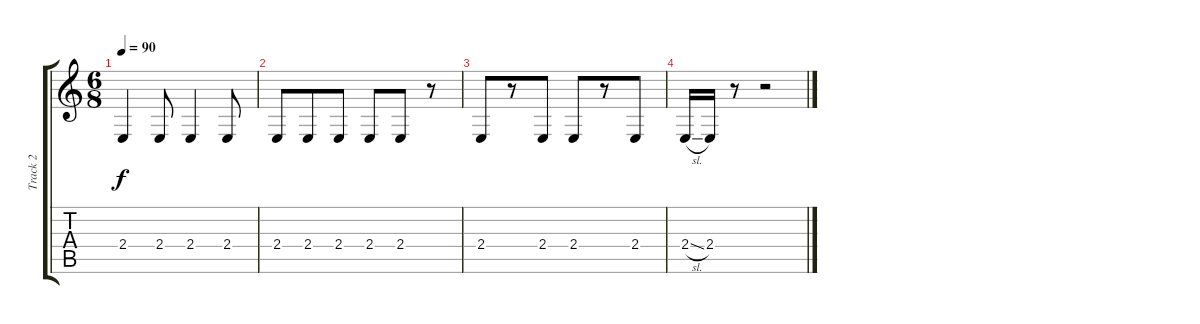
\track ("Track 2" "Track 2") {instrument tenorsax}
\staff {score tabs}
\tuning (E4 B3 G3 D3 A2 E2) {hide}
\ts (6 8)
\tempo 90
\clef g2
\ks c
2.4.4{dy f} 2.4.8 2.4.4 2.4.8 |
2.4.8 2.4.8 2.4.8 2.4.8 2.4.8 r.8 |
2.4.8 r.8 2.4.8 2.4.8 r.8 2.4.8 |
2.4{sl}.16 2.4.16 r.8 r.2
